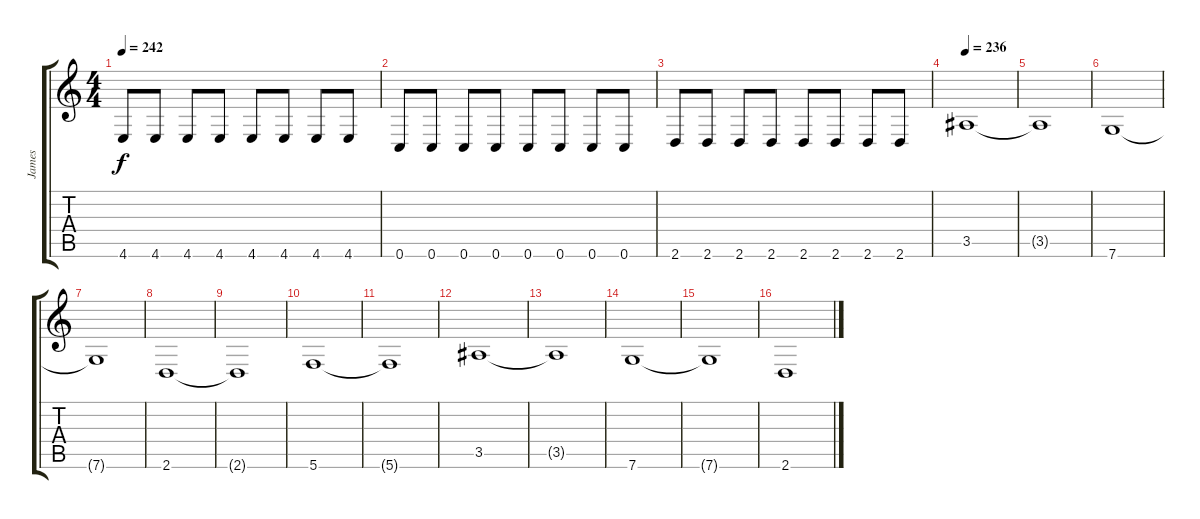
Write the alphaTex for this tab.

\track ("James" "James") {instrument electricbasspick}
\staff {score tabs}
\tuning (D4 A3 F3 C3 G2 C2) {hide}
\ts (4 4)
\tempo 242
\clef g2
\ks c
4.6.8{dy f} 4.6.8 4.6.8 4.6.8 4.6.8 4.6.8 4.6.8 4.6.8 |
0.6.8 0.6.8 0.6.8 0.6.8 0.6.8 0.6.8 0.6.8 0.6.8 |
2.6.8 2.6.8 2.6.8 2.6.8 2.6.8 2.6.8 2.6.8 2.6.8 |
\tempo 236
3.5.1 |
3.5{t}.1 |
7.6.1 |
7.6{t}.1 |
2.6.1 |
2.6{t}.1 |
5.6.1 |
5.6{t}.1 |
3.5.1 |
3.5{t}.1 |
7.6.1 |
7.6{t}.1 |
2.6.1
